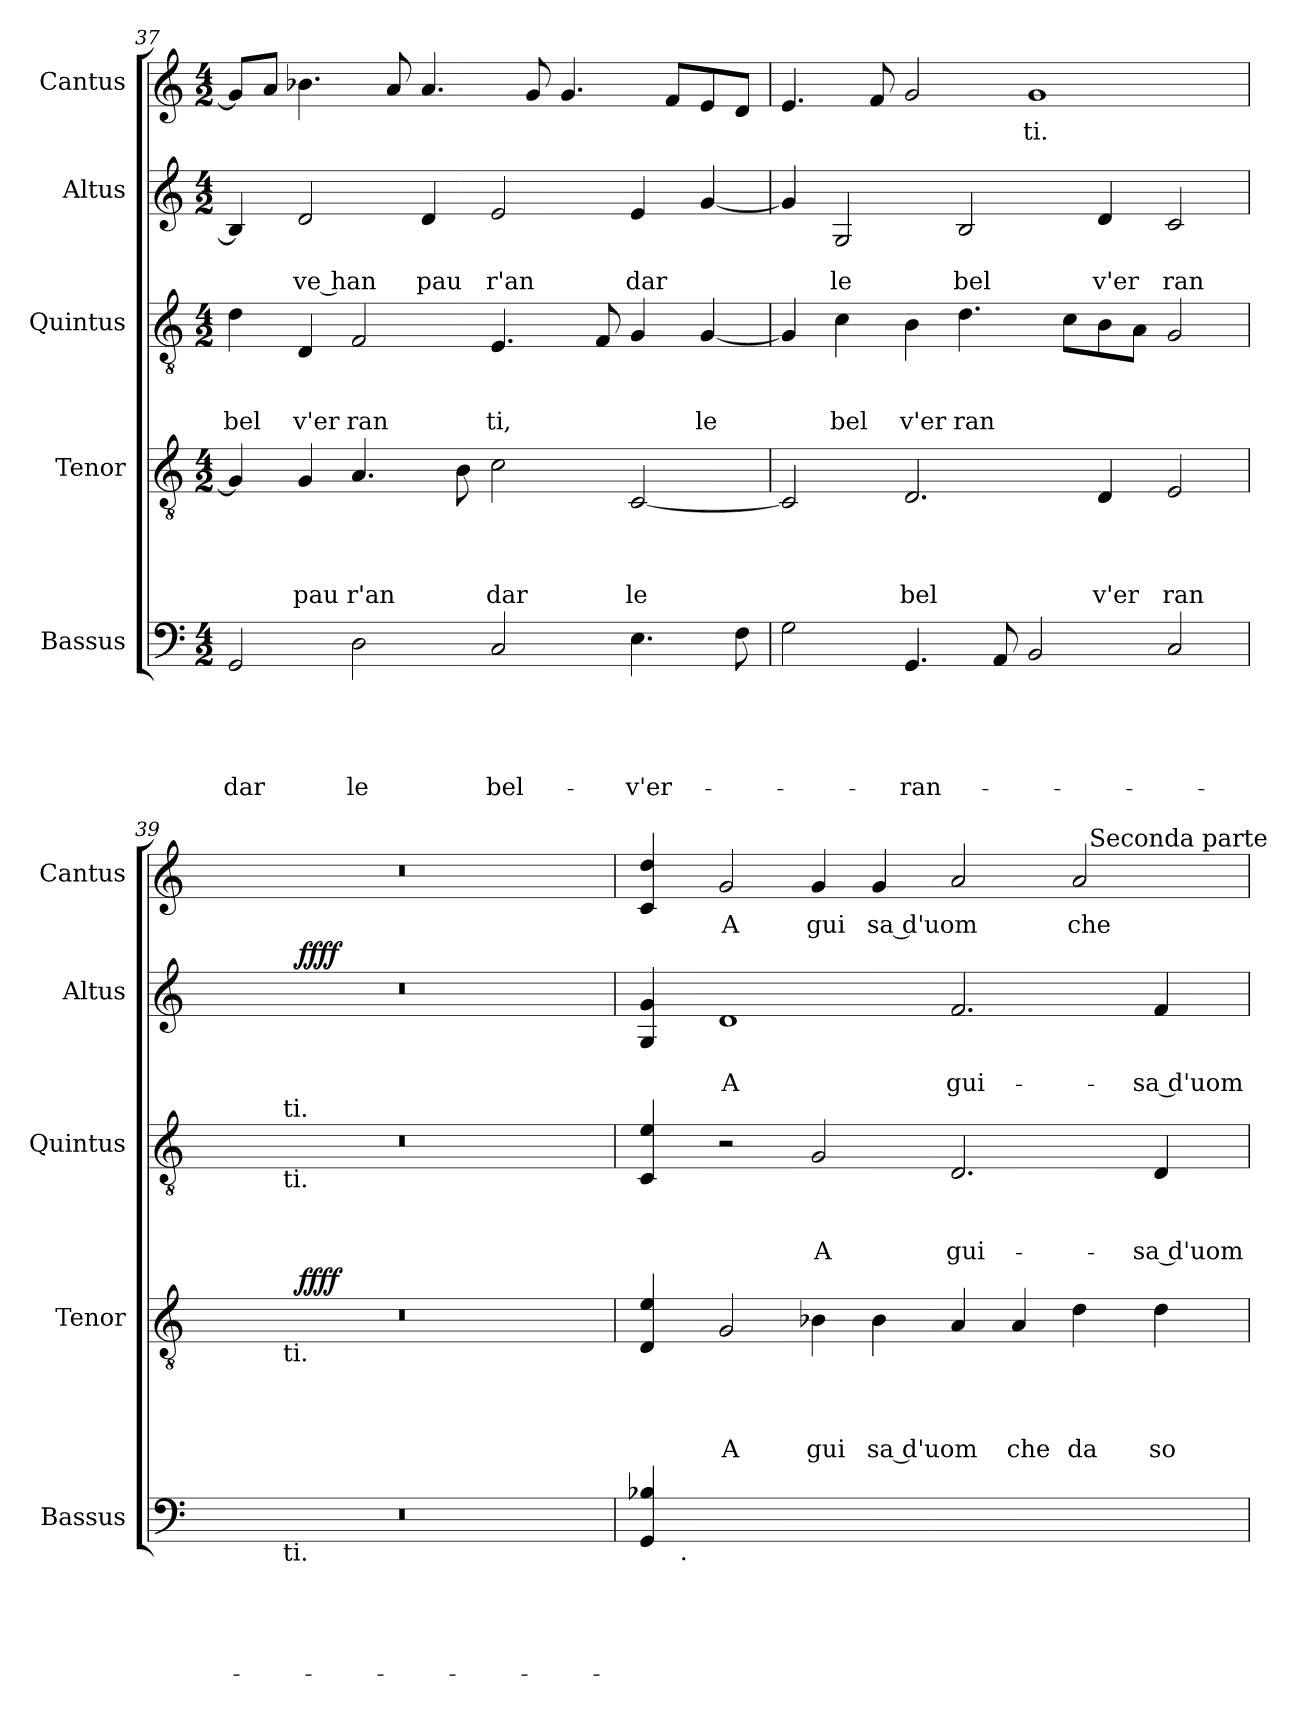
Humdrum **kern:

**kern	**text	**text	**text	**text	**text	**kern	**text	**text	**text	**text	**dynam	**kern	**text	**text	**text	**kern	**text	**text	**dynam	**kern	**text
*part5	*part5	*part5	*part5	*part5	*part5	*part4	*part4	*part4	*part4	*part4	*part4	*part3	*part3	*part3	*part3	*part2	*part2	*part2	*part2	*part1	*part1
*staff5	*staff5	*staff5	*staff5	*staff5	*staff5	*staff4	*staff4	*staff4	*staff4	*staff4	*staff4	*staff3	*staff3	*staff3	*staff3	*staff2	*staff2	*staff2	*staff2	*staff1	*staff1
*I"Bassus	*	*	*	*	*	*I"Tenor	*	*	*	*	*	*I"Quintus	*	*	*	*I"Altus	*	*	*	*I"Cantus	*
*I'Bassus	*	*	*	*	*	*I'Tenor	*	*	*	*	*	*I'Quintus	*	*	*	*I'Altus	*	*	*	*I'Cantus	*
*clefF4	*	*	*	*	*	*clefGv2	*	*	*	*	*	*clefGv2	*	*	*	*clefG2	*	*	*	*clefG2	*
*k[]	*	*	*	*	*	*k[]	*	*	*	*	*	*k[]	*	*	*	*k[]	*	*	*	*k[]	*
*C:	*	*	*	*	*	*C:	*	*	*	*	*	*C:	*	*	*	*C:	*	*	*	*C:	*
*M4/2	*	*	*	*	*	*M4/2	*	*	*	*	*	*M4/2	*	*	*	*M4/2	*	*	*	*M4/2	*
=37	=37	=37	=37	=37	=37	=37	=37	=37	=37	=37	=37	=37	=37	=37	=37	=37	=37	=37	=37	=37	=37
!	!	!	!	!	!LO:LY:b	!	!	!	!	!	!	!	!	!	!LO:LY:b	!	!	!	!	!	!
2GG/	.	.	.	.	-dar	4G/]	.	.	.	.	.	4d\	.	.	bel	4B/]	.	.	.	8g/L]	.
.	.	.	.	.	.	.	.	.	.	.	.	.	.	.	.	.	.	.	.	8a/J	.
!	!	!	!	!	!	!	!	!	!	!LO:LY:b	!	!	!	!	!LO:LY:b	!	!	!LO:LY:b:rj	!	!	!
.	.	.	.	.	.	4G/	.	.	.	pau	.	4D/	.	.	v'er	2d/	.	ve han	.	4.b-X\	.
!	!	!	!	!	!LO:LY:b	!	!	!	!	!LO:LY:b	!	!	!	!	!LO:LY:b	!	!	!	!	!	!
2D\	.	.	.	.	le	4.A/	.	.	.	r'an	.	2F/	.	.	ran	.	.	.	.	.	.
.	.	.	.	.	.	.	.	.	.	.	.	.	.	.	.	.	.	.	.	8a/	.
!	!	!	!	!	!	!	!	!	!	!	!	!	!	!	!	!	!	!LO:LY:b	!	!	!
.	.	.	.	.	.	.	.	.	.	.	.	.	.	.	.	4d/	.	pau	.	4.a/	.
.	.	.	.	.	.	8B\	.	.	.	.	.	.	.	.	.	.	.	.	.	.	.
!	!	!	!	!	!LO:LY:b	!	!	!	!	!LO:LY:b	!	!	!	!	!LO:LY:b	!	!	!LO:LY:b	!	!	!
2C/	.	.	.	.	bel-	2c\	.	.	.	dar	.	4.E/	.	.	ti,	2e/	.	r'an	.	.	.
.	.	.	.	.	.	.	.	.	.	.	.	.	.	.	.	.	.	.	.	8g/	.
.	.	.	.	.	.	.	.	.	.	.	.	.	.	.	.	.	.	.	.	4.g/	.
.	.	.	.	.	.	.	.	.	.	.	.	8F/	.	.	.	.	.	.	.	.	.
!	!	!	!	!	!LO:LY:b	!	!	!	!	!LO:LY:b	!	!	!	!	!	!	!	!LO:LY:b	!	!	!
4.E\	.	.	.	.	-v'er-	[<2C/	.	.	.	le	.	4G/	.	.	.	4e/	.	dar	.	.	.
.	.	.	.	.	.	.	.	.	.	.	.	.	.	.	.	.	.	.	.	8f/L	.
!	!	!	!	!	!	!	!	!	!	!	!	!	!	!	!LO:LY:b	!	!	!	!	!	!
.	.	.	.	.	.	.	.	.	.	.	.	[<4G/	.	.	le	[<4g/	.	.	.	8e/	.
8F\	.	.	.	.	.	.	.	.	.	.	.	.	.	.	.	.	.	.	.	8d/J	.
=38	=38	=38	=38	=38	=38	=38	=38	=38	=38	=38	=38	=38	=38	=38	=38	=38	=38	=38	=38	=38	=38
2G\	.	.	.	.	.	2C/]	.	.	.	.	.	4G/]	.	.	.	4g/]	.	.	.	4.e/	.
!	!	!	!	!	!	!	!	!	!	!	!	!	!	!	!LO:LY:b	!	!	!LO:LY:b	!	!	!
.	.	.	.	.	.	.	.	.	.	.	.	4c\	.	.	bel	2G/	.	le	.	.	.
.	.	.	.	.	.	.	.	.	.	.	.	.	.	.	.	.	.	.	.	8f/	.
!	!	!	!	!	!LO:LY:b	!	!	!	!	!LO:LY:b	!	!	!	!	!LO:LY:b	!	!	!	!	!	!
4.GG/	.	.	.	.	-ran-	2.D/	.	.	.	bel	.	4B\	.	.	v'er	.	.	.	.	2g/	.
!	!	!	!	!	!	!	!	!	!	!	!	!	!	!	!LO:LY:b	!	!	!LO:LY:b	!	!	!
.	.	.	.	.	.	.	.	.	.	.	.	4.d\	.	.	ran	2B/	.	bel	.	.	.
8AA/	.	.	.	.	.	.	.	.	.	.	.	.	.	.	.	.	.	.	.	.	.
!	!	!	!	!	!	!	!	!	!	!	!	!	!	!	!	!	!	!	!	!	!LO:LY:b
2BB/	.	.	.	.	.	.	.	.	.	.	.	.	.	.	.	.	.	.	.	1g	ti.
.	.	.	.	.	.	.	.	.	.	.	.	8c\L	.	.	.	.	.	.	.	.	.
!	!	!	!	!	!	!	!	!	!	!LO:LY:b	!	!	!	!	!	!	!	!LO:LY:b	!	!	!
.	.	.	.	.	.	4D/	.	.	.	v'er	.	8B\	.	.	.	4d/	.	v'er	.	.	.
.	.	.	.	.	.	.	.	.	.	.	.	8A\J	.	.	.	.	.	.	.	.	.
!	!	!	!	!	!	!	!	!	!	!LO:LY:b	!	!	!	!	!	!	!	!LO:LY:b	!	!	!
2C/	.	.	.	.	.	2E/	.	.	.	ran	.	2G/	.	.	.	2c/	.	ran	.	.	.
=39	=39	=39	=39	=39	=39	=39	=39	=39	=39	=39	=39	=39	=39	=39	=39	=39	=39	=39	=39	=39	=39
*^	*	*	*	*	*	*^	*	*	*	*	*	*^	*	*	*	*^	*	*	*	*	*
*	*	*	*	*	*	*	*	*^	*	*	*	*	*	*	*	*	*	*	*	*	*	*	*	*	*
0r	4ryy	.	.	.	.	.	0r	4ryy	4ryy	.	.	.	.	.	0r	4ryy	.	.	.	0r	4ryy	.	.	.	0r	.
.	16ryy	.	.	.	.	.	.	16.ryy	16ryy	.	.	.	.	.	.	16ryy	.	.	.	.	16.ryy	.	.	.	.	.
!	!	!	!	!	!	!	!	!	!	!	!	!	!	!	!	!LO:TX:b:t=ti.	!	!	!	!	!	!	!	!	!	!
!	!	!	!	!	!	!	!	!	!	!	!	!	!	!	!	!LO:TX:a:t=ti.	!	!	!	!	!	!	!	!	!	!
!	!	!	!	!	!	!	!	!	!LO:TX:b:t=ti.	!	!	!	!	!	!	!	!	!	!	!	!	!	!	!	!	!
!	!LO:TX:b:t=ti.	!	!	!	!	!	!	!	!	!	!	!	!	!	!	!	!	!	!	!	!	!	!	!	!	!
.	1ryy	.	.	.	.	.	.	.	1ryy	.	.	.	.	.	.	1ryy	.	.	.	.	.	.	.	.	.	.
!	!	!	!	!	!	!	!	!	!	!	!	!	!	!LO:DY:b	!	!	!	!	!	!	!	!	!	!LO:DY:b	!	!
.	.	.	.	.	.	.	.	1ryy	.	.	.	.	.	ffff	.	.	.	.	.	.	1ryy	.	.	ffff	.	.
.	2ryy	.	.	.	.	.	.	.	2ryy	.	.	.	.	.	.	2ryy	.	.	.	.	.	.	.	.	.	.
.	.	.	.	.	.	.	.	2ryy	.	.	.	.	.	.	.	.	.	.	.	.	2ryy	.	.	.	.	.
.	8.ryy	.	.	.	.	.	.	.	8.ryy	.	.	.	.	.	.	8.ryy	.	.	.	.	.	.	.	.	.	.
.	.	.	.	.	.	.	.	8ryy	.	.	.	.	.	.	.	.	.	.	.	.	8ryy	.	.	.	.	.
.	.	.	.	.	.	.	.	32ryy	.	.	.	.	.	.	.	.	.	.	.	.	32ryy	.	.	.	.	.
*	*	*	*	*	*	*	*v	*v	*v	*	*	*	*	*	*	*	*	*	*	*v	*v	*	*	*	*	*
*	*	*	*	*	*	*	*	*	*	*	*	*	*v	*v	*	*	*	*	*	*	*	*	*
!!LO:LB:g=z
=40!	=40!	=40!	=40!	=40!	=40!	=40!	=40!	=40!	=40!	=40!	=40!	=40!	=40!	=40!	=40!	=40!	=40!	=40!	=40!	=40!	=40!	=40!
*	*	*	*	*	*	*	*	*	*	*	*	*	*	*	*	*	*	*	*	*	*^	*
4GG/ 4B-X/	8ryy	.	.	.	.	.	4D/ 4e/	.	.	.	.	.	4C/ 4e/	.	.	.	4G/ 4g/	.	.	.	4c/ 4dd/	1ryy	.
!	!LO:TX:b:t=.	!	!	!	!	!	!	!	!	!	!	!	!	!	!	!	!	!	!	!	!	!	!
.	1ryy	.	.	.	.	.	.	.	.	.	.	.	.	.	.	.	.	.	.	.	.	.	.
!	!	!	!	!	!	!	!	!	!	!	!LO:LY:b	!	!	!	!	!	!	!	!LO:LY:b	!	!	!	!LO:LY:b
0ryy	.	.	.	.	.	.	2G/	.	.	.	A	.	2r	.	.	.	1d	.	A	.	2g/	.	A
!	!	!	!	!	!	!	!	!	!	!	!LO:LY:b	!	!	!	!	!LO:LY:b	!	!	!	!	!	!	!LO:LY:b
.	.	.	.	.	.	.	4B-X\	.	.	.	gui	.	2G/	.	.	A	.	.	.	.	4g/	.	gui
!	!	!	!	!	!	!	!	!	!	!	!LO:LY:b	!	!	!	!	!	!	!	!	!	!	!	!LO:LY:b
.	.	.	.	.	.	.	4B-\	.	.	.	sa d'uom	.	.	.	.	.	.	.	.	.	4g/	2ryy	sa d'uom
.	1ryy	.	.	.	.	.	.	.	.	.	.	.	.	.	.	.	.	.	.	.	.	.	.
!	!	!	!	!	!	!	!	!	!	!	!	!	!	!	!	!LO:LY:b	!	!	!LO:LY:b	!	!	!	!
.	.	.	.	.	.	.	4A/	.	.	.	.	.	2.D/	.	.	gui-	2.f/	.	gui-	.	2a/	.	.
!	!	!	!	!	!	!	!	!	!	!	!LO:LY:b	!	!	!	!	!	!	!	!	!	!	!	!
.	.	.	.	.	.	.	4A/	.	.	.	che	.	.	.	.	.	.	.	.	.	.	4ryy	.
!	!	!	!	!	!	!	!	!	!	!	!LO:LY:b	!	!	!	!	!	!	!	!	!	!	!	!LO:LY:b
.	.	.	.	.	.	.	4d\	.	.	.	da	.	.	.	.	.	.	.	.	.	2a/	32ryy	che
!	!	!	!	!	!	!	!	!	!	!	!	!	!	!	!	!	!	!	!	!	!	!LO:TX:a:t=Seconda parte	!
.	.	.	.	.	.	.	.	.	.	.	.	.	.	.	.	.	.	.	.	.	.	4...ryy	.
!	!	!	!	!	!	!	!	!	!	!	!LO:LY:b	!	!	!	!	!LO:LY:b	!	!	!LO:LY:b	!	!	!	!
.	.	.	.	.	.	.	4d\	.	.	.	so	.	4D/	.	.	-sa d'uom	4f/	.	-sa d'uom	.	.	.	.
.	8ryy	.	.	.	.	.	.	.	.	.	.	.	.	.	.	.	.	.	.	.	.	.	.
*v	*v	*	*	*	*	*	*	*	*	*	*	*	*	*	*	*	*	*	*	*	*v	*v	*
=	=	=	=	=	=	=	=	=	=	=	=	=	=	=	=	=	=	=	=	=	=
*-	*-	*-	*-	*-	*-	*-	*-	*-	*-	*-	*-	*-	*-	*-	*-	*-	*-	*-	*-	*-	*-
